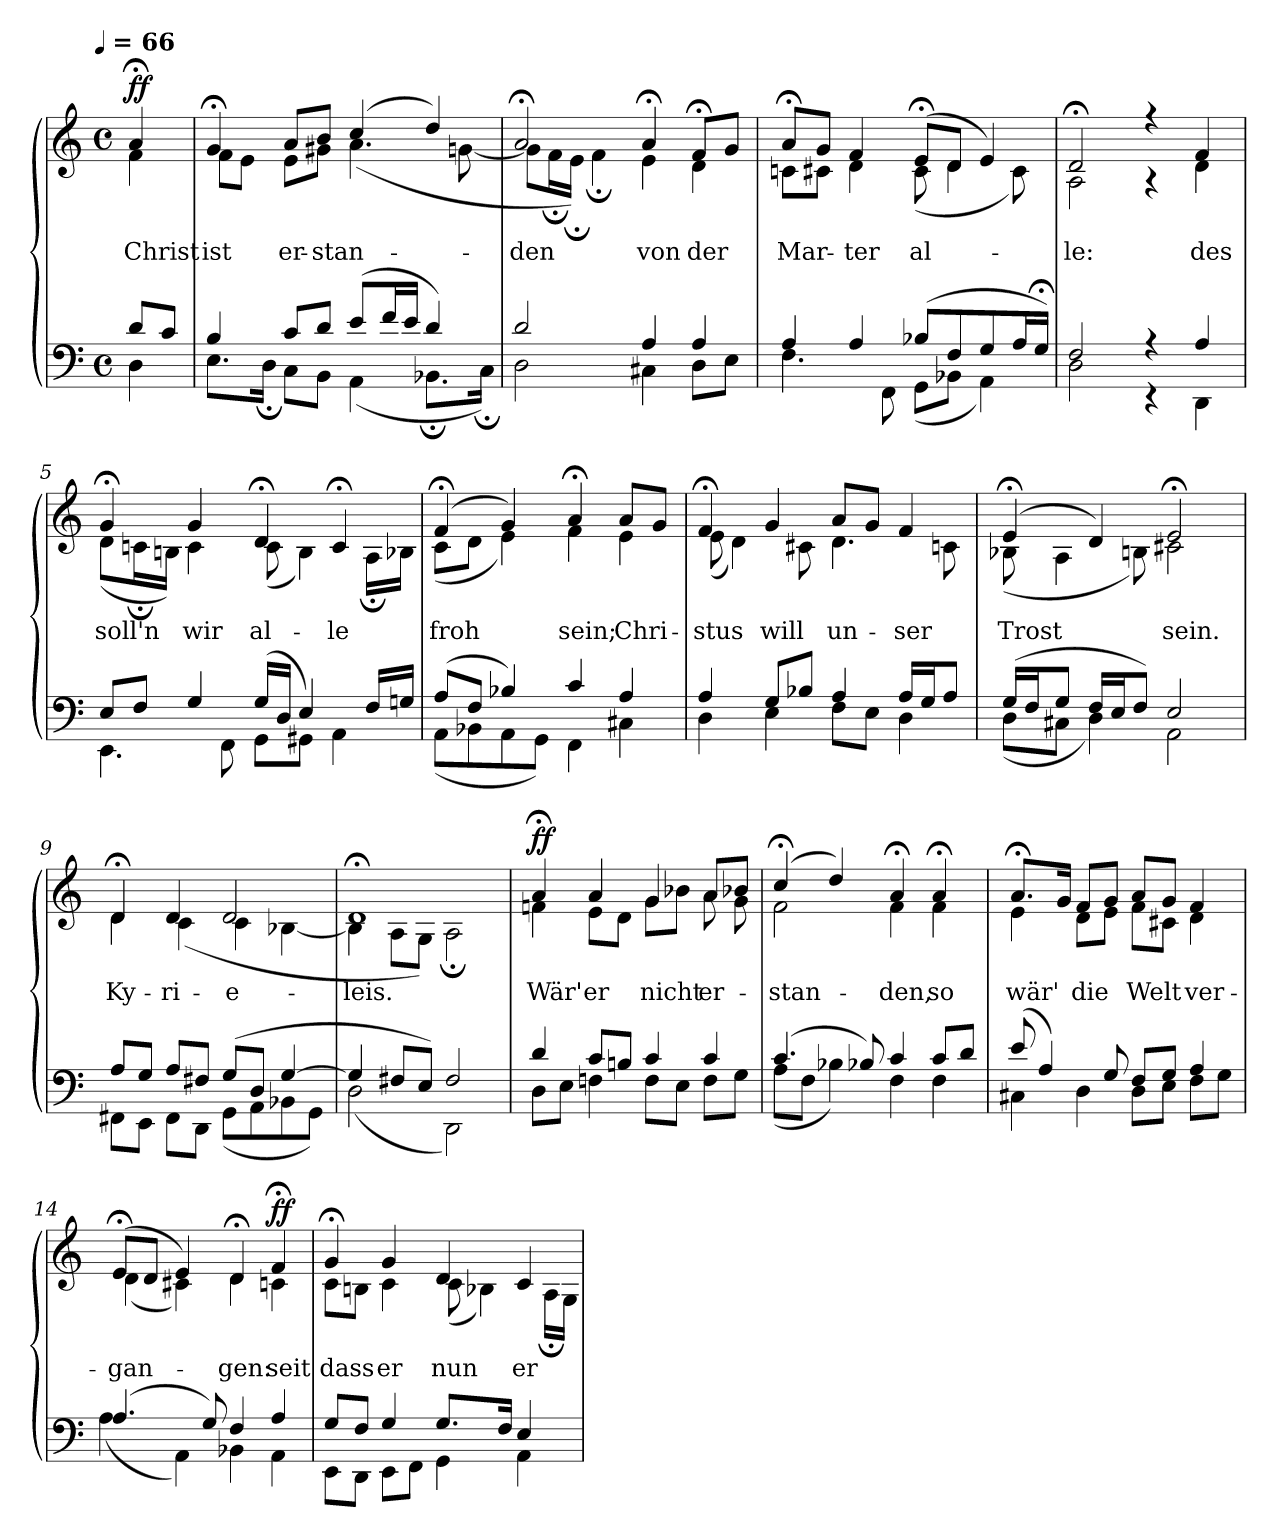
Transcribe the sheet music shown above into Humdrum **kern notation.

**kern	**kern	**text	**dynam
*part1	*part1	*part1	*part1
*staff2	*staff1	*staff1	*staff1/2
*clefF4	*clefG2	*	*
!!LO:TX:omd:t=[quarter] = 66
*M4/4	*M4/4	*	*
*met(c)	*met(c)	*	*
*MM66	*MM66	*	*
=	=	=	=
*^	*^	*	*
!	!	!	!	!	!LO:DY:b=2
!	!	!	!	!	!LO:DY:n=1:b
8dL	4D	4a;<	4f	Christ	f f
8cJ	.	.	.	.	.
=1	=1	=1	=1	=1	=1
4B	8.EL	4g;<	8fL	ist	.
.	.	.	8eJ	.	.
.	16D;Jk	.	.	.	.
8cL	8CL	8aL	8eL	er-	♩ = 64
8dJ	8BBJ	8bJ	8g#XJ	-stan-	.
(8eL	(4AA	(4cc	(4.a	.	♩ = 64
16fL	.	.	.	.	.
16eJJ	.	.	.	.	.
4d)	8.BB-X;L	4dd)	.	.	♩ = 63
.	.	.	[8gn	.	.
.	16C;Jk)	.	.	.	.
=2	=2	=2	=2	=2	=2
*	*	*MM53	*	*	*
2d	2D	2a;<	8gL]	-den	.
.	.	.	16f;L	.	.
.	.	.	16e;JJ)	.	.
.	.	.	4f;	.	.
4A	4C#X	4a;<	4e	von	♩ = 62.7
4A	8DL	8f;<L	4d	der	♩ = 61
.	8EJ	8gJ	.	.	♩ = 63
=3	=3	=3	=3	=3	=3
4A	4.F	8a;<L	8cnL	Mar-	.
.	.	8gJ	8c#XJ	.	.
4A	.	4f	4d	-ter	♩ = 63
.	8FF	.	.	.	.
(8B-XL	(8GGL	(8e;<L	(8c#	al-	♩ = 62
8F	8BB-XJ	8dJ	4d	.	.
8G	4AA)	4e)	.	.	♩ = 61
16AL	.	.	8c#)	.	.
16G;<JJ)	.	.	.	.	.
!!LO:LB:g=z	!!
=4	=4	=4	=4	=4	=4
*	*	*MM65	*	*	*
2F	2D	2d;<	2A	-le:	.
4r	4r	4r	4r	.	.
4A	4DD	4f	4d	des	♩ = 66
=5	=5	=5	=5	=5	=5
*	*	*MM67	*	*	*
8EL	4.EE	4g;<	(8dL	soll'n	.
8FJ	.	.	16cn;L	.	.
.	.	.	16BnJJ)	.	.
4G	.	4g	4c	wir	♩ = 66
.	8FF	.	.	.	.
(16GLL	8GGL	4d;<	(8c	al-	♩ = 66
16DJJ	.	.	.	.	.
4E)	8GG#XJ	.	4B)	.	.
.	4AA	4c;<	.	-le	♩ = 64
16FLL	.	.	16A;LL	.	.
16GnJJ	.	.	16B-XJJ	.	.
=6	=6	=6	=6	=6	=6
*	*	*MM64	*	*	*
(8AL	(8AAL	(4f;<	(8cL	froh	.
8FJ	8BB-X	.	8dJ	.	.
4B-X)	8AA	4g)	4e)	.	♩ = 63
.	8GGJ)	.	.	.	.
4c	4FF	4a;<	4f	sein;	♩ = 60
4A	4C#X	8aL	4e	Chri-	♩ = 63
.	.	8gJ	.	.	.
!!LO:LB:g=z	!!
=7	=7	=7	=7	=7	=7
4A	4D	4f;<	(8e	-stus	.
.	.	.	4d)	.	.
8GL	4E	4g	.	will	.
8B-XJ	.	.	8c#X	.	.
4A	8FL	8aL	4.d	un-	.
.	8EJ	8gJ	.	.	.
16ALL	4D	4f	.	-ser	.
16GJ	.	.	.	.	.
8AJ	.	.	8cn	.	.
=8	=8	=8	=8	=8	=8
(16GLL	(8DL	(4e;<	(8B-X	Trost	.
16FJ	.	.	.	.	.
8GJ	8C#XJ	.	4A	.	.
16FLL	4D)	4d)	.	.	♩ = 59
16EJ	.	.	.	.	.
8FJ)	.	.	8Bn)	.	.
2E	2AA	2e;<	2c#X	sein.	.
=9	=9	=9	=9	=9	=9
*	*	*MM62	*	*	*
!	!	!	!	!	!LO:DY:b=2
!	!	!	!	!	!LO:DY:n=1:b
8AL	8FF#XL	4d;<	4d	Ky-	mf mf
8GJ	8EEJ	.	.	.	.
8AL	8FF#L	4d	(4c	-ri-	♩ = 59
8F#XJ	8DDJ	.	.	.	.
(8GL	(8GGL	2d	4c	-e-	♩ = 56
8DJ	8AA	.	.	.	.
[4G	8BB-X	.	[4B-X	.	.
.	8GGJ)	.	.	.	.
=10	=10	=10	=10	=10	=10
4G]	(2D	1d;<	4B-]	-leis.	.
8F#XL	.	.	8AL	.	.
8EJ)	.	.	8GJ)	.	.
2F#	2DD)	.	2A;	.	.
!!LO:LB:g=z	!!
=11	=11	=11	=11	=11	=11
*	*	*MM65	*	*	*
!	!	!	!	!	!LO:DY:b=2
!	!	!	!	!	!LO:DY:n=1:b
4d	8DL	4a;<	4fn	Wär'	f f
.	8EJ	.	.	.	.
8cL	4Fn	4a	8eL	er	♩ = 63
8BnJ	.	.	8dJ	.	.
4c	8FL	4g	8gL	nicht	♩ = 63
.	8EJ	.	8b-XJ	.	.
4c	8FL	8aL	8a	er-	.
.	8GJ	8b-XJ	8g	.	.
=12	=12	=12	=12	=12	=12
*	*	*MM63	*	*	*
(4.c	(8AL	(4cc;<	2f	-stan-	.
.	8FJ	.	.	.	.
.	4B-X)	4dd)	.	.	♩ = 59
8B-X)	.	.	.	.	.
4c	4F	4a;<	4f	-den,	.
8cL	4F	4a;<	4f	so	♩ = 63
8dJ	.	.	.	.	.
=13	=13	=13	=13	=13	=13
(8e	4C#X	8.a;<L	4e	wär'	.
4A)	.	.	.	.	.
.	.	16gJk	.	.	.
.	4D	8fL	8dL	die	.
8G	.	8gJ	8eJ	.	.
8FL	8DL	8aL	8fL	Welt	.
8GJ	8EJ	8gJ	8c#XJ	.	.
4A	8FL	4f	4d	ver-	.
.	8GJ	.	.	.	.
=14	=14	=14	=14	=14	=14
(4.A	(4A	(8e;<L	(4d	-gan-	.
.	.	8dJ	.	.	.
.	4AA)	4e)	4c#X)	.	♩ = 56
8G)	.	.	.	.	.
4F	4BB-X	4d;<	4d	-gen:	.
!	!	!	!	!	!LO:DY:b=2
!	!	!	!	!	!LO:DY:n=1:b
4A	4AA	4f;<	4cn	seit	ff ♩ = 65
!!LO:LB:g=z	!!
=15	=15	=15	=15	=15	=15
8GL	8EEL	4g;<	8cL	dass	.
8FJ	8DDJ	.	8BnJ	.	.
4G	8EEL	4g	4c	er	.
.	8FFJ	.	.	.	.
8.GL	4GG	4d	(8c	nun	.
.	.	.	4B-X)	.	.
16FJk	.	.	.	.	.
4E	4AA	4c	.	er-	.
.	.	.	16A;LL	.	.
.	.	.	16GJJ	.	.
*v	*v	*	*	*	*
*	*v	*v	*	*
=	=	=	=
*-	*-	*-	*-
